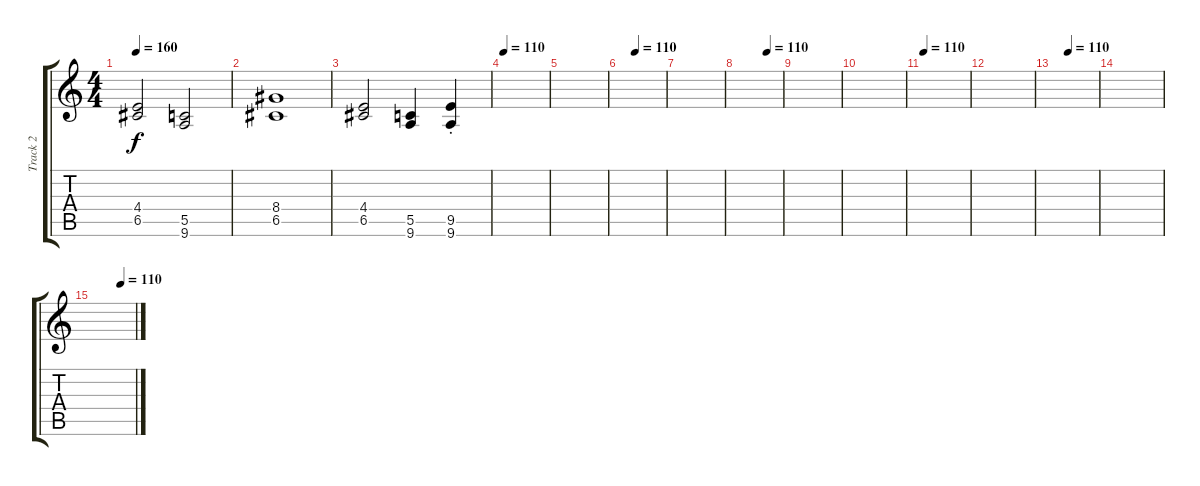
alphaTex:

\track ("Track 2" "Track 2") {instrument distortionguitar}
\staff {score tabs}
\tuning (D4 A3 F3 C3 G2 C2) {hide}
\ts (4 4)
\tempo 160
\clef g2
\ks c
(4.4 6.5).2{dy f} (5.5 9.6).2 |
(8.4 6.5).1 |
(4.4 6.5).2 (5.5 9.6).4 (9.5{st} 9.6{st}).4 |
\tempo 110
|
|
\tempo (110 0.3333333333333333)
|
|
\tempo (110 0.6666666666666666)
|
|
|
\tempo 110
|
|
\tempo (110 0.3333333333333333)
|
|
\tempo (110 0.6666666666666666)
